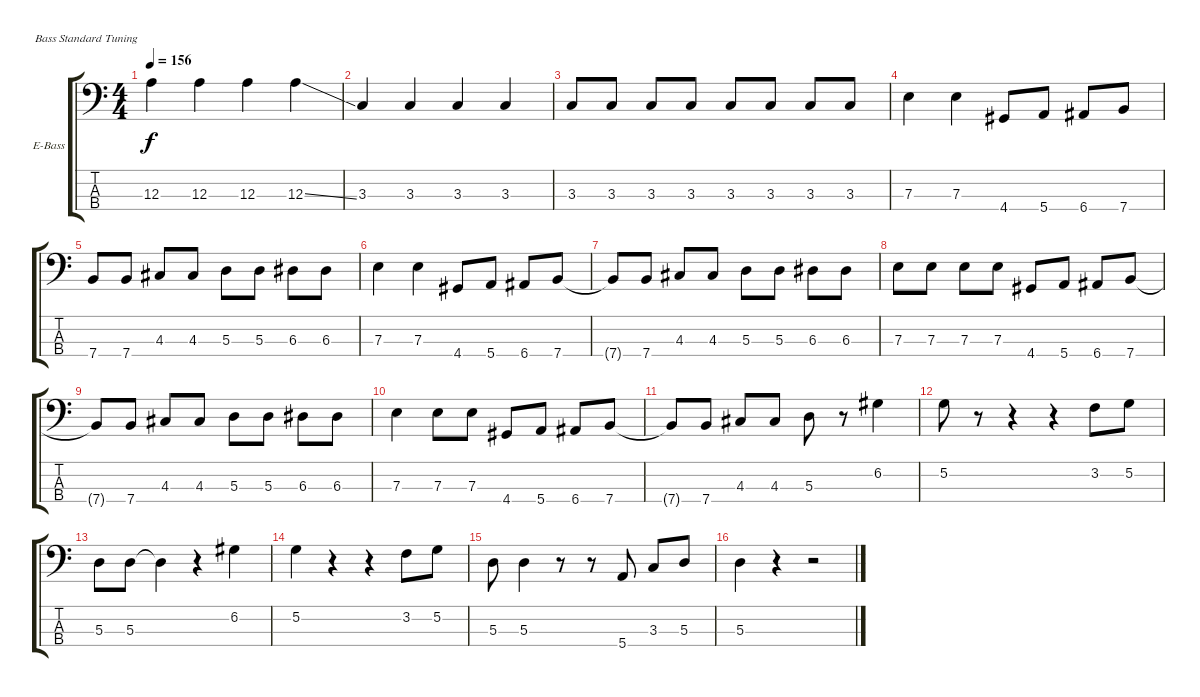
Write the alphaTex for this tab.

\bracketExtendMode groupsimilarinstruments
\firstSystemTrackNameOrientation horizontal
\otherSystemsTrackNameOrientation horizontal
\track ("Noel Redding" "E-Bass") {instrument electricbassfinger}
\staff {score tabs}
\tuning (G2 D2 A1 E1)
\ts (4 4)
\tempo 156
\clef f4
\ks c
12.3.4{dy f} 12.3.4 12.3.4 12.3{ss}.4 |
3.3.4 3.3.4 3.3.4 3.3.4 |
3.3.8 3.3.8 3.3.8 3.3.8 3.3.8 3.3.8 3.3.8 3.3.8 |
7.3.4 7.3.4 4.4.8 5.4.8 6.4.8 7.4.8 |
7.4.8 7.4.8 4.3.8 4.3.8 5.3.8 5.3.8 6.3.8 6.3.8 |
7.3.4 7.3.4 4.4.8 5.4.8 6.4.8 7.4.8 |
7.4{t}.8 7.4.8 4.3.8 4.3.8 5.3.8 5.3.8 6.3.8 6.3.8 |
7.3.8 7.3.8 7.3.8 7.3.8 4.4.8 5.4.8 6.4.8 7.4.8 |
7.4{t}.8 7.4.8 4.3.8 4.3.8 5.3.8 5.3.8 6.3.8 6.3.8 |
7.3.4 7.3.8 7.3.8 4.4.8 5.4.8 6.4.8 7.4.8 |
7.4{t}.8 7.4.8 4.3.8 4.3.8 5.3.8 r.8 6.2.4 |
5.2.8 r.8 r.4 r.4 3.2.8 5.2.8 |
5.3.8 5.3.8 5.3{t}.4 r.4 6.2.4 |
5.2.4 r.4 r.4 3.2.8 5.2.8 |
5.3.8 5.3.4 r.8 r.8 5.4.8 3.3.8 5.3.8 |
5.3.4 r.4 r.2
